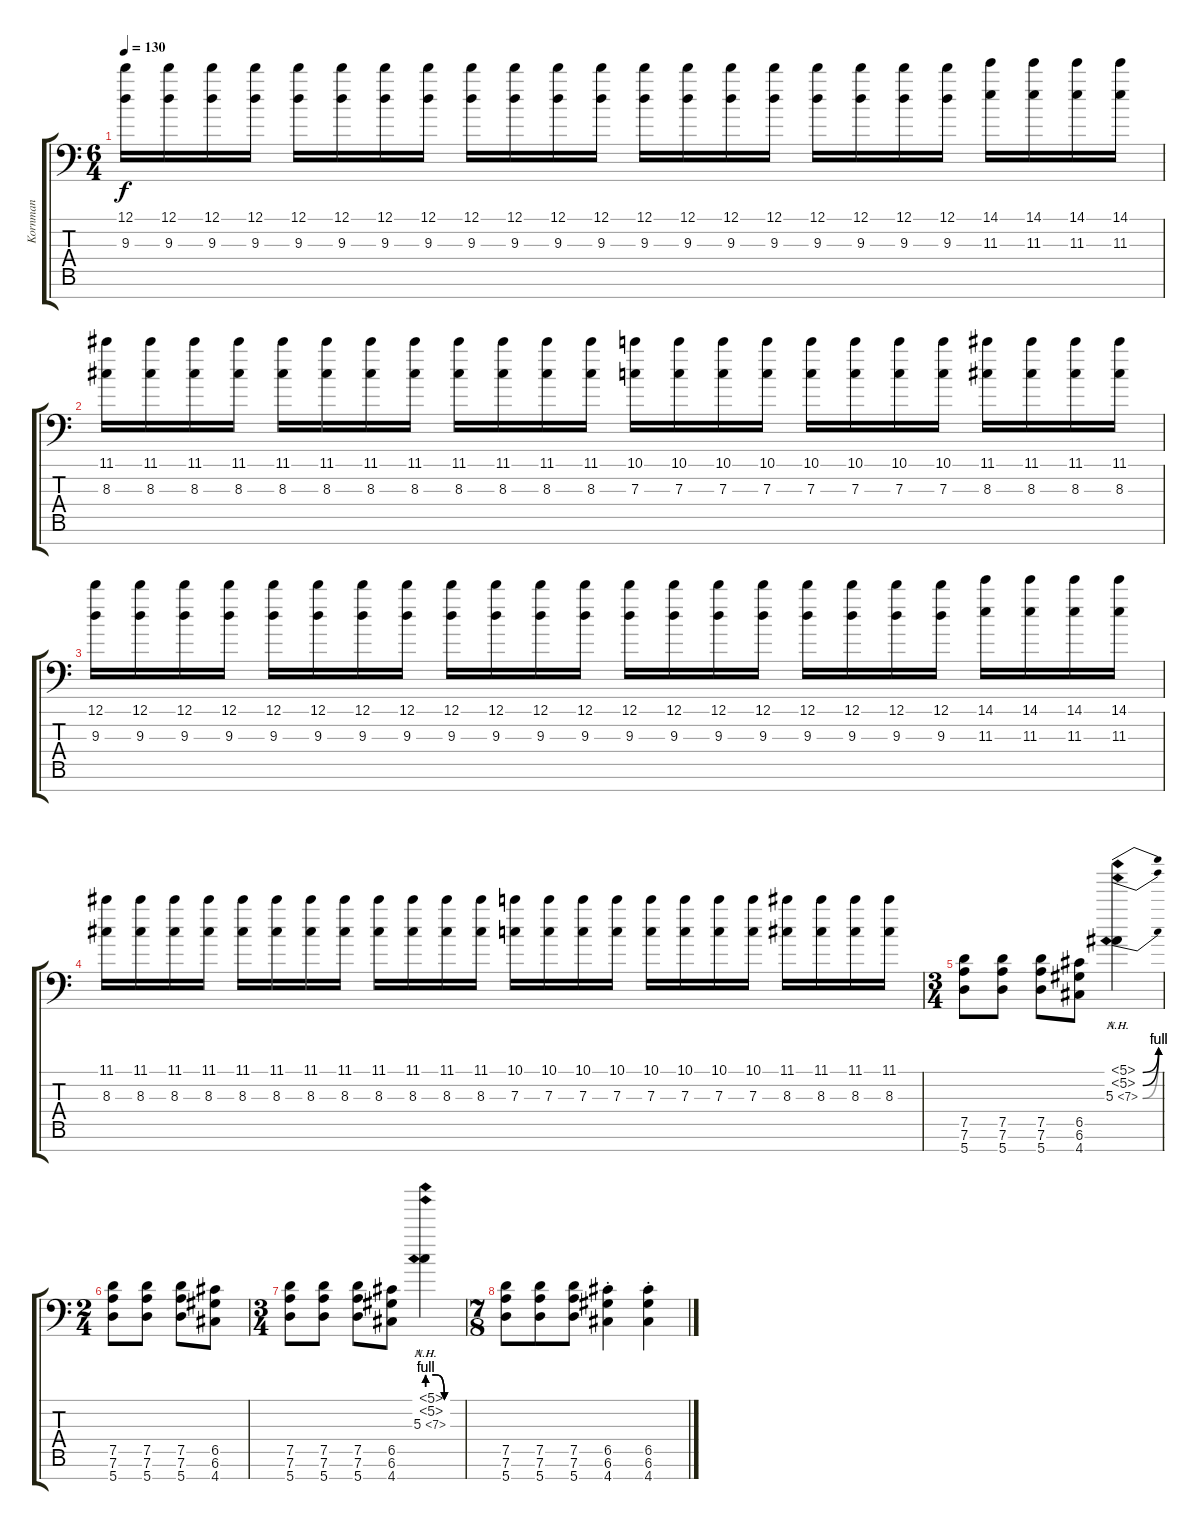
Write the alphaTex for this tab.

\track ("Kornman" "Kornman") {instrument overdrivenguitar}
\staff {score tabs}
\tuning (D4 A3 F3 C3 G2 D2 A1) {hide}
\ts (6 4)
\tempo 130
\clef f4
\ks c
(12.1 9.3).16{dy f} (12.1 9.3).16 (12.1 9.3).16 (12.1 9.3).16 (12.1 9.3).16 (12.1 9.3).16 (12.1 9.3).16 (12.1 9.3).16 (12.1 9.3).16 (12.1 9.3).16 (12.1 9.3).16 (12.1 9.3).16 (12.1 9.3).16 (12.1 9.3).16 (12.1 9.3).16 (12.1 9.3).16 (12.1 9.3).16 (12.1 9.3).16 (12.1 9.3).16 (12.1 9.3).16 (14.1 11.3).16 (14.1 11.3).16 (14.1 11.3).16 (14.1 11.3).16 |
(11.1 8.3).16 (11.1 8.3).16 (11.1 8.3).16 (11.1 8.3).16 (11.1 8.3).16 (11.1 8.3).16 (11.1 8.3).16 (11.1 8.3).16 (11.1 8.3).16 (11.1 8.3).16 (11.1 8.3).16 (11.1 8.3).16 (10.1 7.3).16 (10.1 7.3).16 (10.1 7.3).16 (10.1 7.3).16 (10.1 7.3).16 (10.1 7.3).16 (10.1 7.3).16 (10.1 7.3).16 (11.1 8.3).16 (11.1 8.3).16 (11.1 8.3).16 (11.1 8.3).16 |
(12.1 9.3).16 (12.1 9.3).16 (12.1 9.3).16 (12.1 9.3).16 (12.1 9.3).16 (12.1 9.3).16 (12.1 9.3).16 (12.1 9.3).16 (12.1 9.3).16 (12.1 9.3).16 (12.1 9.3).16 (12.1 9.3).16 (12.1 9.3).16 (12.1 9.3).16 (12.1 9.3).16 (12.1 9.3).16 (12.1 9.3).16 (12.1 9.3).16 (12.1 9.3).16 (12.1 9.3).16 (14.1 11.3).16 (14.1 11.3).16 (14.1 11.3).16 (14.1 11.3).16 |
(11.1 8.3).16 (11.1 8.3).16 (11.1 8.3).16 (11.1 8.3).16 (11.1 8.3).16 (11.1 8.3).16 (11.1 8.3).16 (11.1 8.3).16 (11.1 8.3).16 (11.1 8.3).16 (11.1 8.3).16 (11.1 8.3).16 (10.1 7.3).16 (10.1 7.3).16 (10.1 7.3).16 (10.1 7.3).16 (10.1 7.3).16 (10.1 7.3).16 (10.1 7.3).16 (10.1 7.3).16 (11.1 8.3).16 (11.1 8.3).16 (11.1 8.3).16 (11.1 8.3).16 |
\ts (3 4)
(7.5 7.6 5.7).8 (7.5 7.6 5.7).8 (7.5 7.6 5.7).8 (6.5 6.6 4.7).8 (5.1{be (bend 0 0 60 4) nh} 5.2{be (bend 0 0 60 4) nh} 5.3{be (bend 0 0 60 4) ah 2}).4 |
\ts (2 4)
(7.5 7.6 5.7).8 (7.5 7.6 5.7).8 (7.5 7.6 5.7).8 (6.5 6.6 4.7).8 |
\ts (3 4)
(7.5 7.6 5.7).8 (7.5 7.6 5.7).8 (7.5 7.6 5.7).8 (6.5 6.6 4.7).8 (5.1{be (custom 0 4 15 4 30 0 60 0) nh} 5.2{be (custom 0 4 15 4 30 0 60 0) nh} 5.3{be (custom 0 4 15 4 30 0 60 0) ah 2}).4 |
\ts (7 8)
(7.5 7.6 5.7).8 (7.5 7.6 5.7).8 (7.5 7.6 5.7).8 (6.5{st} 6.6{st} 4.7{st}).4 (6.5{st} 6.6{st} 4.7{st}).4
